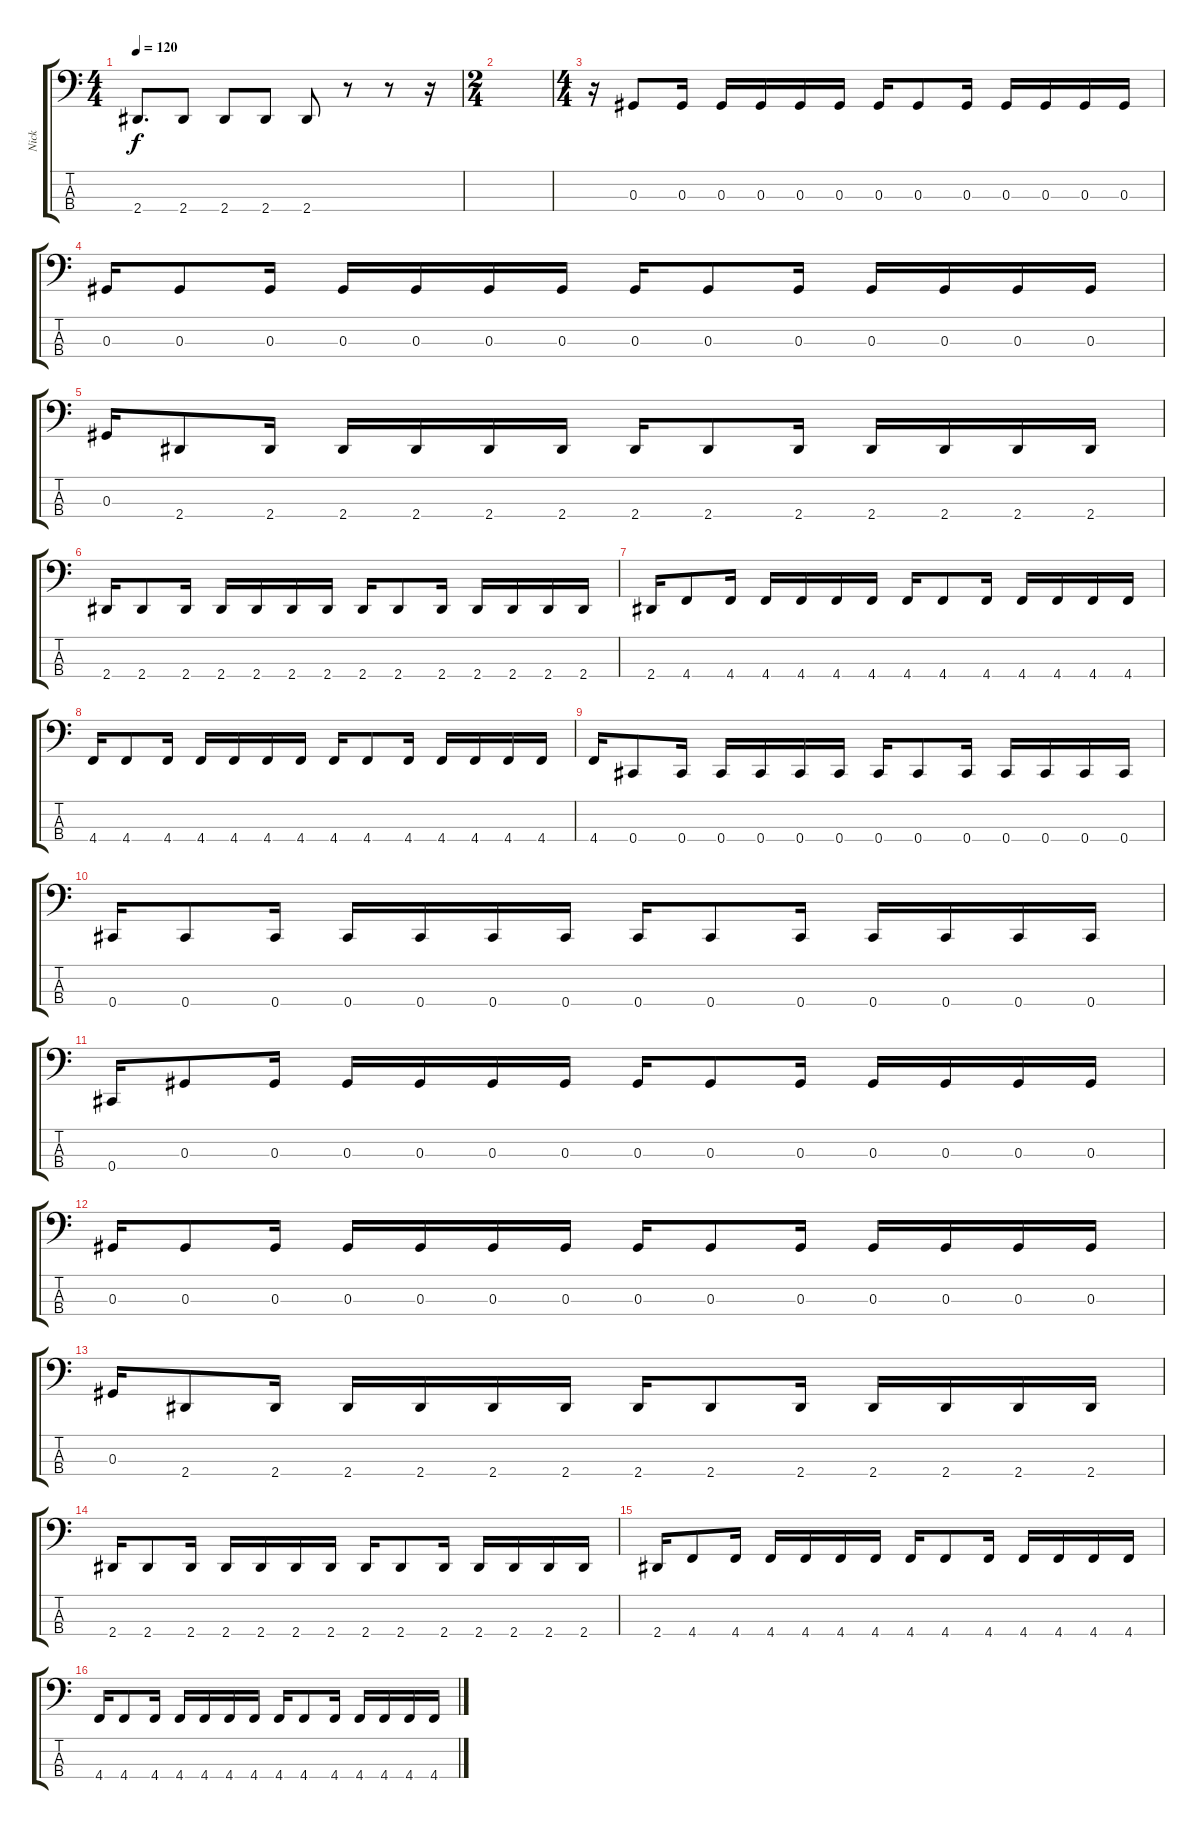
\track ("Nick" "Nick") {instrument electricbasspick}
\staff {score tabs}
\tuning (Gb2 Db2 Ab1 Db1) {hide}
\ts (4 4)
\tempo 120
\clef f4
\ks c
2.4.8{d dy f} 2.4.8 2.4.8 2.4.8 2.4.8 r.8 r.8 r.16 |
\ts (2 4)
|
\ts (4 4)
r.16 0.3.8 0.3.16 0.3.16 0.3.16 0.3.16 0.3.16 0.3.16 0.3.8 0.3.16 0.3.16 0.3.16 0.3.16 0.3.16 |
0.3.16 0.3.8 0.3.16 0.3.16 0.3.16 0.3.16 0.3.16 0.3.16 0.3.8 0.3.16 0.3.16 0.3.16 0.3.16 0.3.16 |
0.3.16 2.4.8 2.4.16 2.4.16 2.4.16 2.4.16 2.4.16 2.4.16 2.4.8 2.4.16 2.4.16 2.4.16 2.4.16 2.4.16 |
2.4.16 2.4.8 2.4.16 2.4.16 2.4.16 2.4.16 2.4.16 2.4.16 2.4.8 2.4.16 2.4.16 2.4.16 2.4.16 2.4.16 |
2.4.16 4.4.8 4.4.16 4.4.16 4.4.16 4.4.16 4.4.16 4.4.16 4.4.8 4.4.16 4.4.16 4.4.16 4.4.16 4.4.16 |
4.4.16 4.4.8 4.4.16 4.4.16 4.4.16 4.4.16 4.4.16 4.4.16 4.4.8 4.4.16 4.4.16 4.4.16 4.4.16 4.4.16 |
4.4.16 0.4.8 0.4.16 0.4.16 0.4.16 0.4.16 0.4.16 0.4.16 0.4.8 0.4.16 0.4.16 0.4.16 0.4.16 0.4.16 |
0.4.16 0.4.8 0.4.16 0.4.16 0.4.16 0.4.16 0.4.16 0.4.16 0.4.8 0.4.16 0.4.16 0.4.16 0.4.16 0.4.16 |
0.4.16 0.3.8 0.3.16 0.3.16 0.3.16 0.3.16 0.3.16 0.3.16 0.3.8 0.3.16 0.3.16 0.3.16 0.3.16 0.3.16 |
0.3.16 0.3.8 0.3.16 0.3.16 0.3.16 0.3.16 0.3.16 0.3.16 0.3.8 0.3.16 0.3.16 0.3.16 0.3.16 0.3.16 |
0.3.16 2.4.8 2.4.16 2.4.16 2.4.16 2.4.16 2.4.16 2.4.16 2.4.8 2.4.16 2.4.16 2.4.16 2.4.16 2.4.16 |
2.4.16 2.4.8 2.4.16 2.4.16 2.4.16 2.4.16 2.4.16 2.4.16 2.4.8 2.4.16 2.4.16 2.4.16 2.4.16 2.4.16 |
2.4.16 4.4.8 4.4.16 4.4.16 4.4.16 4.4.16 4.4.16 4.4.16 4.4.8 4.4.16 4.4.16 4.4.16 4.4.16 4.4.16 |
4.4.16 4.4.8 4.4.16 4.4.16 4.4.16 4.4.16 4.4.16 4.4.16 4.4.8 4.4.16 4.4.16 4.4.16 4.4.16 4.4.16
